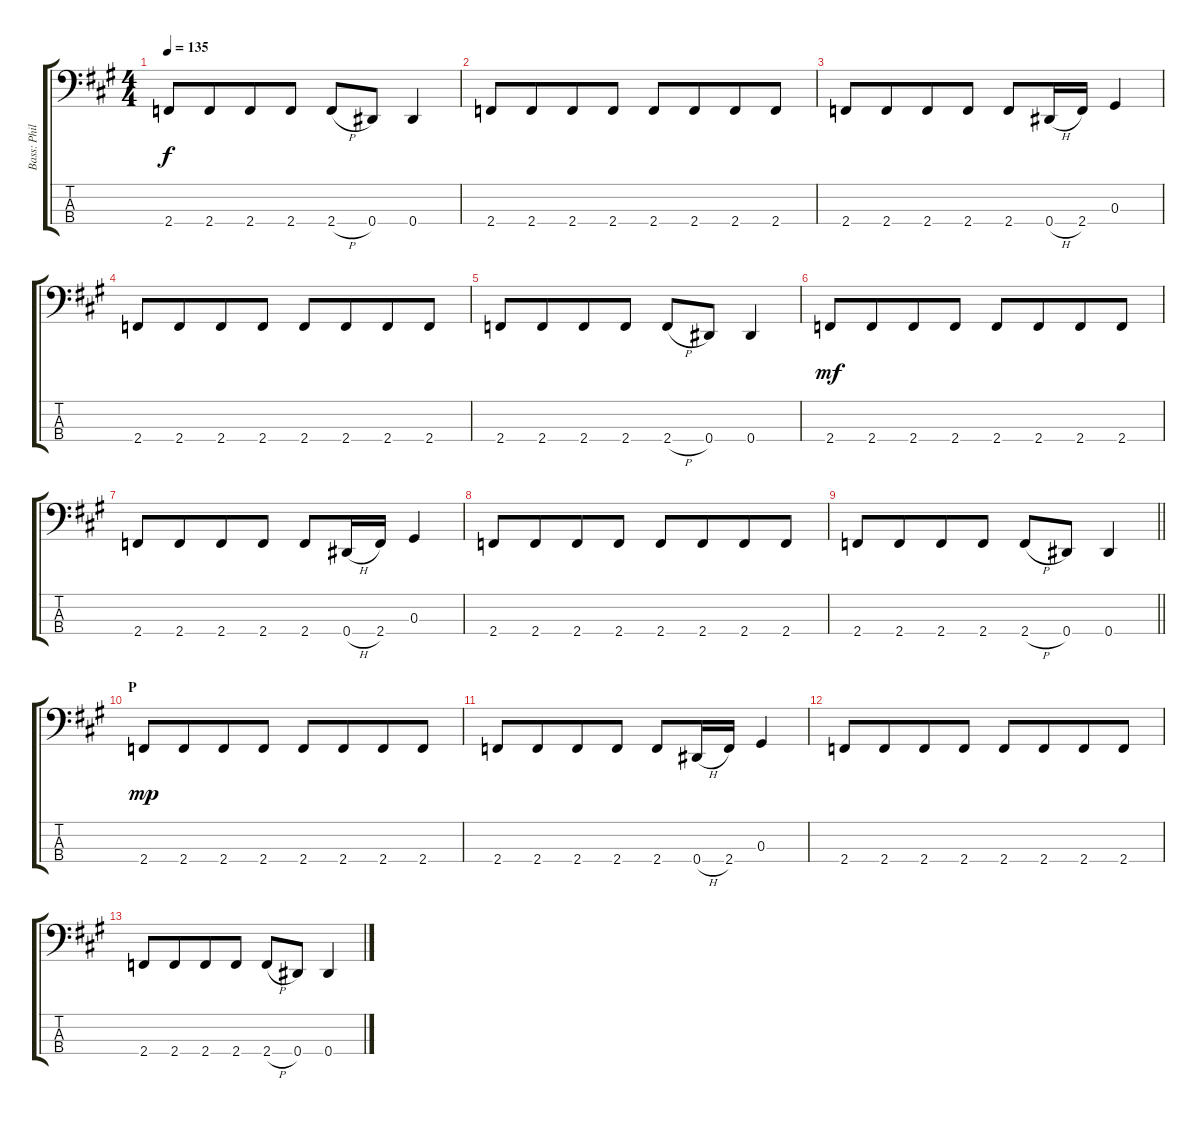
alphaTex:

\track ("Bass: Phillip" "Bass: Phil") {instrument electricbassfinger}
\staff {score tabs}
\tuning (Gb2 Db2 Ab1 Eb1) {hide}
\ts (4 4)
\tempo 135
\clef f4
\ks a
2.4.8{dy f} 2.4.8{beam merge} 2.4.8 2.4.8 2.4{h}.8 0.4.8 0.4.4 |
2.4.8 2.4.8{beam merge} 2.4.8 2.4.8 2.4.8 2.4.8{beam merge} 2.4.8 2.4.8 |
2.4.8 2.4.8{beam merge} 2.4.8 2.4.8 2.4.8 0.4{h}.16 2.4.16 0.3.4 |
2.4.8 2.4.8{beam merge} 2.4.8 2.4.8 2.4.8 2.4.8{beam merge} 2.4.8 2.4.8 |
2.4.8 2.4.8{beam merge} 2.4.8 2.4.8 2.4{h}.8 0.4.8 0.4.4 |
2.4.8{dy mf} 2.4.8{beam merge} 2.4.8 2.4.8 2.4.8 2.4.8{beam merge} 2.4.8 2.4.8 |
2.4.8 2.4.8{beam merge} 2.4.8 2.4.8 2.4.8 0.4{h}.16 2.4.16 0.3.4 |
2.4.8 2.4.8{beam merge} 2.4.8 2.4.8 2.4.8 2.4.8{beam merge} 2.4.8 2.4.8 |
\barLineRight lightlight
2.4.8 2.4.8{beam merge} 2.4.8 2.4.8 2.4{h}.8 0.4.8 0.4.4 |
\section ("" "P")
2.4.8{dy mp} 2.4.8{beam merge} 2.4.8 2.4.8 2.4.8 2.4.8{beam merge} 2.4.8 2.4.8 |
2.4.8 2.4.8{beam merge} 2.4.8 2.4.8 2.4.8 0.4{h}.16 2.4.16 0.3.4 |
2.4.8 2.4.8{beam merge} 2.4.8 2.4.8 2.4.8 2.4.8{beam merge} 2.4.8 2.4.8 |
2.4.8 2.4.8{beam merge} 2.4.8 2.4.8 2.4{h}.8 0.4.8 0.4.4
